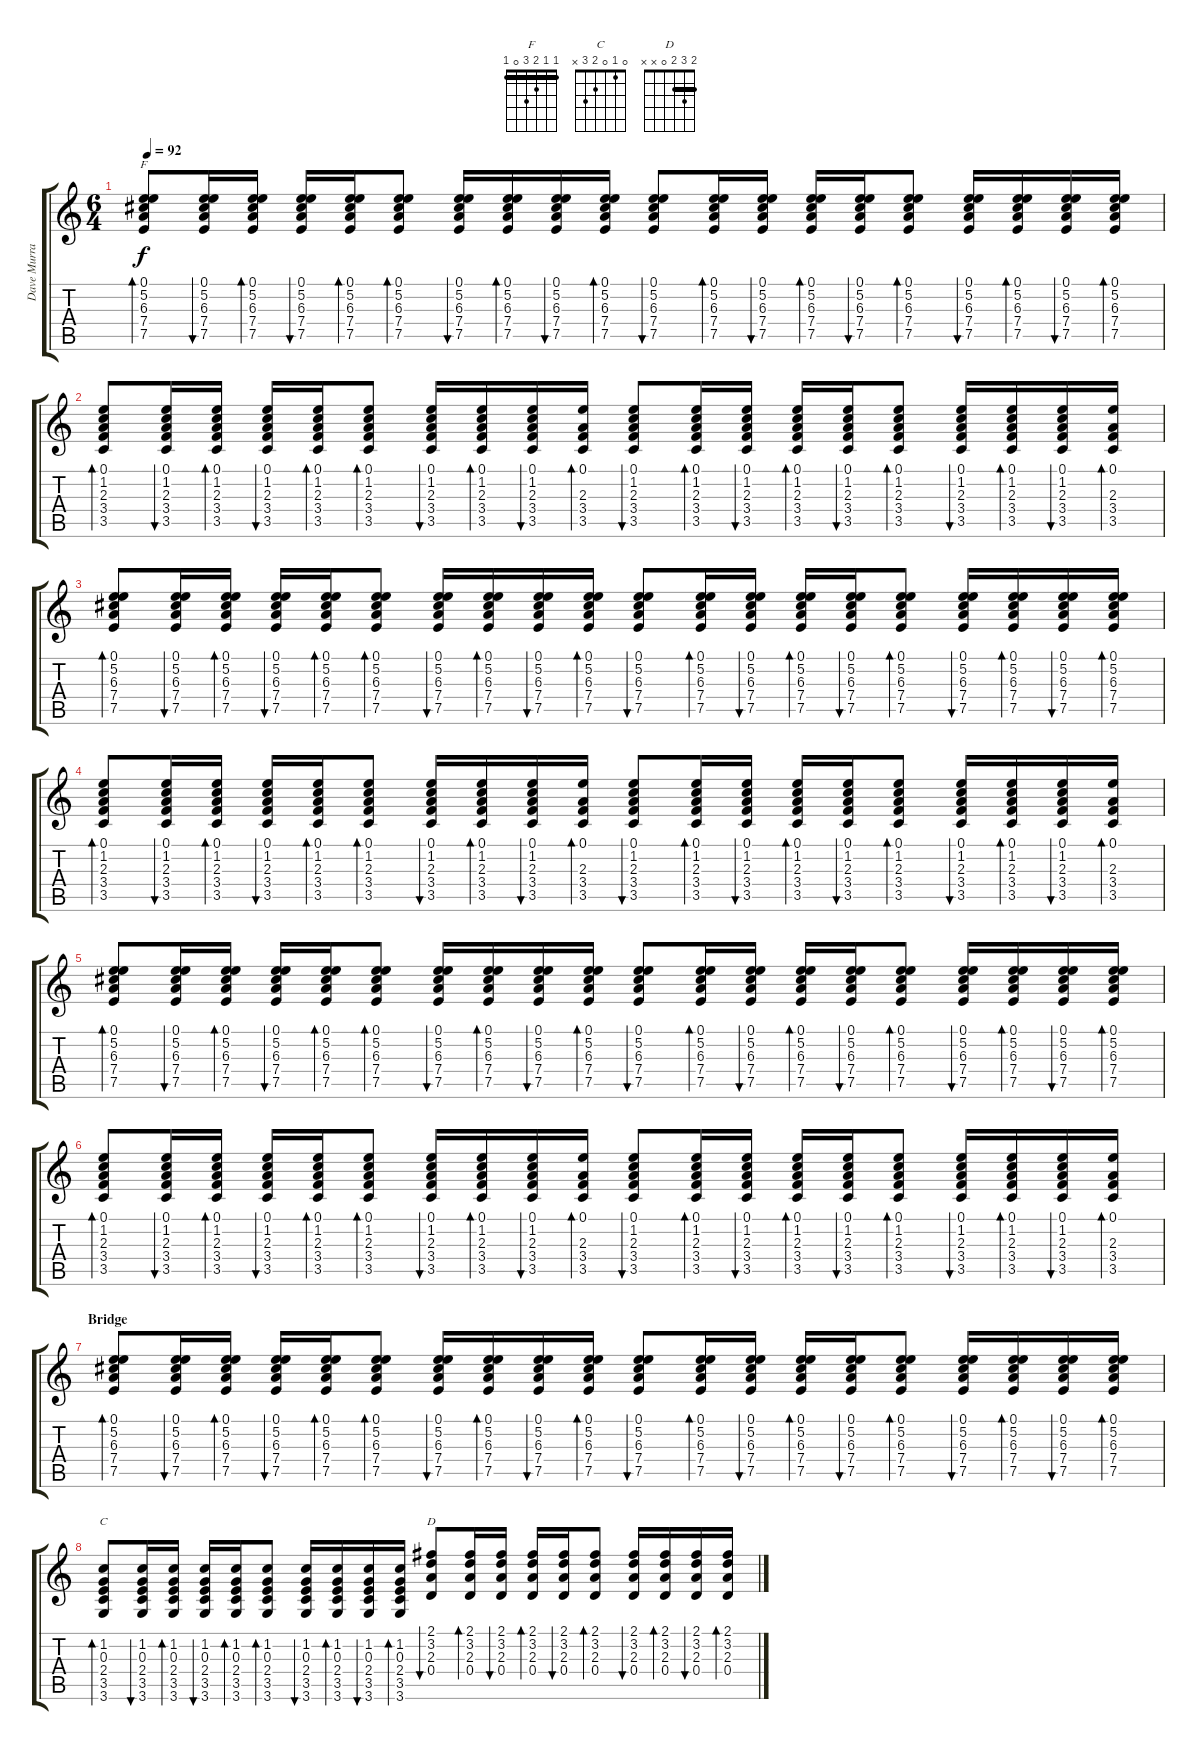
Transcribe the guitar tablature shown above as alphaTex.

\track ("Dave Murray" "Dave Murra") {instrument acousticguitarsteel}
\staff {score tabs}
\tuning (E4 B3 G3 D3 A2 E2) {hide}
\chord ("F" 1 1 2 3 0 1) {barre 1}
\chord ("C" 0 1 0 2 3 x)
\chord ("D" 2 3 2 0 x x) {barre 2}
\ts (6 4)
\tempo 92
\clef g2
\ks c
(0.1 5.2 6.3 7.4 7.5).8{bd 60 ch "F" dy f} (0.1 5.2 6.3 7.4 7.5).16{bu 60} (0.1 5.2 6.3 7.4 7.5).16{bd 60} (0.1 5.2 6.3 7.4 7.5).16{bu 60} (0.1 5.2 6.3 7.4 7.5).16{bd 60} (0.1 5.2 6.3 7.4 7.5).8{bd 60} (0.1 5.2 6.3 7.4 7.5).16{bu 60} (0.1 5.2 6.3 7.4 7.5).16{bd 60} (0.1 5.2 6.3 7.4 7.5).16{bu 60} (0.1 5.2 6.3 7.4 7.5).16{bd 60} (0.1 5.2 6.3 7.4 7.5).8{bu 60} (0.1 5.2 6.3 7.4 7.5).16{bd 60} (0.1 5.2 6.3 7.4 7.5).16{bu 60} (0.1 5.2 6.3 7.4 7.5).16{bd 60} (0.1 5.2 6.3 7.4 7.5).16{bu 60} (0.1 5.2 6.3 7.4 7.5).8{bd 60} (0.1 5.2 6.3 7.4 7.5).16{bu 60} (0.1 5.2 6.3 7.4 7.5).16{bd 60} (0.1 5.2 6.3 7.4 7.5).16{bu 60} (0.1 5.2 6.3 7.4 7.5).16{bd 60} |
(0.1 1.2 2.3 3.4 3.5).8{bd 60} (0.1 1.2 2.3 3.4 3.5).16{bu 60} (0.1 1.2 2.3 3.4 3.5).16{bd 60} (0.1 1.2 2.3 3.4 3.5).16{bu 60} (0.1 1.2 2.3 3.4 3.5).16{bd 60} (0.1 1.2 2.3 3.4 3.5).8{bd 60} (0.1 1.2 2.3 3.4 3.5).16{bu 60} (0.1 1.2 2.3 3.4 3.5).16{bd 60} (0.1 1.2 2.3 3.4 3.5).16{bu 60} (0.1 2.3 3.4 3.5).16{bd 60} (0.1 1.2 2.3 3.4 3.5).8{bu 60} (0.1 1.2 2.3 3.4 3.5).16{bd 60} (0.1 1.2 2.3 3.4 3.5).16{bu 60} (0.1 1.2 2.3 3.4 3.5).16{bd 60} (0.1 1.2 2.3 3.4 3.5).16{bu 60} (0.1 1.2 2.3 3.4 3.5).8{bd 60} (0.1 1.2 2.3 3.4 3.5).16{bu 60} (0.1 1.2 2.3 3.4 3.5).16{bd 60} (0.1 1.2 2.3 3.4 3.5).16{bu 60} (0.1 2.3 3.4 3.5).16{bd 60} |
(0.1 5.2 6.3 7.4 7.5).8{bd 60} (0.1 5.2 6.3 7.4 7.5).16{bu 60} (0.1 5.2 6.3 7.4 7.5).16{bd 60} (0.1 5.2 6.3 7.4 7.5).16{bu 60} (0.1 5.2 6.3 7.4 7.5).16{bd 60} (0.1 5.2 6.3 7.4 7.5).8{bd 60} (0.1 5.2 6.3 7.4 7.5).16{bu 60} (0.1 5.2 6.3 7.4 7.5).16{bd 60} (0.1 5.2 6.3 7.4 7.5).16{bu 60} (0.1 5.2 6.3 7.4 7.5).16{bd 60} (0.1 5.2 6.3 7.4 7.5).8{bu 60} (0.1 5.2 6.3 7.4 7.5).16{bd 60} (0.1 5.2 6.3 7.4 7.5).16{bu 60} (0.1 5.2 6.3 7.4 7.5).16{bd 60} (0.1 5.2 6.3 7.4 7.5).16{bu 60} (0.1 5.2 6.3 7.4 7.5).8{bd 60} (0.1 5.2 6.3 7.4 7.5).16{bu 60} (0.1 5.2 6.3 7.4 7.5).16{bd 60} (0.1 5.2 6.3 7.4 7.5).16{bu 60} (0.1 5.2 6.3 7.4 7.5).16{bd 60} |
(0.1 1.2 2.3 3.4 3.5).8{bd 60} (0.1 1.2 2.3 3.4 3.5).16{bu 60} (0.1 1.2 2.3 3.4 3.5).16{bd 60} (0.1 1.2 2.3 3.4 3.5).16{bu 60} (0.1 1.2 2.3 3.4 3.5).16{bd 60} (0.1 1.2 2.3 3.4 3.5).8{bd 60} (0.1 1.2 2.3 3.4 3.5).16{bu 60} (0.1 1.2 2.3 3.4 3.5).16{bd 60} (0.1 1.2 2.3 3.4 3.5).16{bu 60} (0.1 2.3 3.4 3.5).16{bd 60} (0.1 1.2 2.3 3.4 3.5).8{bu 60} (0.1 1.2 2.3 3.4 3.5).16{bd 60} (0.1 1.2 2.3 3.4 3.5).16{bu 60} (0.1 1.2 2.3 3.4 3.5).16{bd 60} (0.1 1.2 2.3 3.4 3.5).16{bu 60} (0.1 1.2 2.3 3.4 3.5).8{bd 60} (0.1 1.2 2.3 3.4 3.5).16{bu 60} (0.1 1.2 2.3 3.4 3.5).16{bd 60} (0.1 1.2 2.3 3.4 3.5).16{bu 60} (0.1 2.3 3.4 3.5).16{bd 60} |
(0.1 5.2 6.3 7.4 7.5).8{bd 60} (0.1 5.2 6.3 7.4 7.5).16{bu 60} (0.1 5.2 6.3 7.4 7.5).16{bd 60} (0.1 5.2 6.3 7.4 7.5).16{bu 60} (0.1 5.2 6.3 7.4 7.5).16{bd 60} (0.1 5.2 6.3 7.4 7.5).8{bd 60} (0.1 5.2 6.3 7.4 7.5).16{bu 60} (0.1 5.2 6.3 7.4 7.5).16{bd 60} (0.1 5.2 6.3 7.4 7.5).16{bu 60} (0.1 5.2 6.3 7.4 7.5).16{bd 60} (0.1 5.2 6.3 7.4 7.5).8{bu 60} (0.1 5.2 6.3 7.4 7.5).16{bd 60} (0.1 5.2 6.3 7.4 7.5).16{bu 60} (0.1 5.2 6.3 7.4 7.5).16{bd 60} (0.1 5.2 6.3 7.4 7.5).16{bu 60} (0.1 5.2 6.3 7.4 7.5).8{bd 60} (0.1 5.2 6.3 7.4 7.5).16{bu 60} (0.1 5.2 6.3 7.4 7.5).16{bd 60} (0.1 5.2 6.3 7.4 7.5).16{bu 60} (0.1 5.2 6.3 7.4 7.5).16{bd 60} |
(0.1 1.2 2.3 3.4 3.5).8{bd 60} (0.1 1.2 2.3 3.4 3.5).16{bu 60} (0.1 1.2 2.3 3.4 3.5).16{bd 60} (0.1 1.2 2.3 3.4 3.5).16{bu 60} (0.1 1.2 2.3 3.4 3.5).16{bd 60} (0.1 1.2 2.3 3.4 3.5).8{bd 60} (0.1 1.2 2.3 3.4 3.5).16{bu 60} (0.1 1.2 2.3 3.4 3.5).16{bd 60} (0.1 1.2 2.3 3.4 3.5).16{bu 60} (0.1 2.3 3.4 3.5).16{bd 60} (0.1 1.2 2.3 3.4 3.5).8{bu 60} (0.1 1.2 2.3 3.4 3.5).16{bd 60} (0.1 1.2 2.3 3.4 3.5).16{bu 60} (0.1 1.2 2.3 3.4 3.5).16{bd 60} (0.1 1.2 2.3 3.4 3.5).16{bu 60} (0.1 1.2 2.3 3.4 3.5).8{bd 60} (0.1 1.2 2.3 3.4 3.5).16{bu 60} (0.1 1.2 2.3 3.4 3.5).16{bd 60} (0.1 1.2 2.3 3.4 3.5).16{bu 60} (0.1 2.3 3.4 3.5).16{bd 60} |
\section ("" "Bridge")
(0.1 5.2 6.3 7.4 7.5).8{bd 60} (0.1 5.2 6.3 7.4 7.5).16{bu 60} (0.1 5.2 6.3 7.4 7.5).16{bd 60} (0.1 5.2 6.3 7.4 7.5).16{bu 60} (0.1 5.2 6.3 7.4 7.5).16{bd 60} (0.1 5.2 6.3 7.4 7.5).8{bd 60} (0.1 5.2 6.3 7.4 7.5).16{bu 60} (0.1 5.2 6.3 7.4 7.5).16{bd 60} (0.1 5.2 6.3 7.4 7.5).16{bu 60} (0.1 5.2 6.3 7.4 7.5).16{bd 60} (0.1 5.2 6.3 7.4 7.5).8{bu 60} (0.1 5.2 6.3 7.4 7.5).16{bd 60} (0.1 5.2 6.3 7.4 7.5).16{bu 60} (0.1 5.2 6.3 7.4 7.5).16{bd 60} (0.1 5.2 6.3 7.4 7.5).16{bu 60} (0.1 5.2 6.3 7.4 7.5).8{bd 60} (0.1 5.2 6.3 7.4 7.5).16{bu 60} (0.1 5.2 6.3 7.4 7.5).16{bd 60} (0.1 5.2 6.3 7.4 7.5).16{bu 60} (0.1 5.2 6.3 7.4 7.5).16{bd 60} |
(1.2 0.3 2.4 3.5 3.6).8{bd 60 ch "C"} (1.2 0.3 2.4 3.5 3.6).16{bu 60} (1.2 0.3 2.4 3.5 3.6).16{bd 60} (1.2 0.3 2.4 3.5 3.6).16{bu 60} (1.2 0.3 2.4 3.5 3.6).16{bd 60} (1.2 0.3 2.4 3.5 3.6).8{bd 60} (1.2 0.3 2.4 3.5 3.6).16{bu 60} (1.2 0.3 2.4 3.5 3.6).16{bd 60} (1.2 0.3 2.4 3.5 3.6).16{bu 60} (1.2 0.3 2.4 3.5 3.6).16{bd 60} (2.1 3.2 2.3 0.4).8{bu 60 ch "D"} (2.1 3.2 2.3 0.4).16{bd 60} (2.1 3.2 2.3 0.4).16{bu 60} (2.1 3.2 2.3 0.4).16{bd 60} (2.1 3.2 2.3 0.4).16{bu 60} (2.1 3.2 2.3 0.4).8{bd 60} (2.1 3.2 2.3 0.4).16{bu 60} (2.1 3.2 2.3 0.4).16{bd 60} (2.1 3.2 2.3 0.4).16{bu 60} (2.1 3.2 2.3 0.4).16{bd 60}
